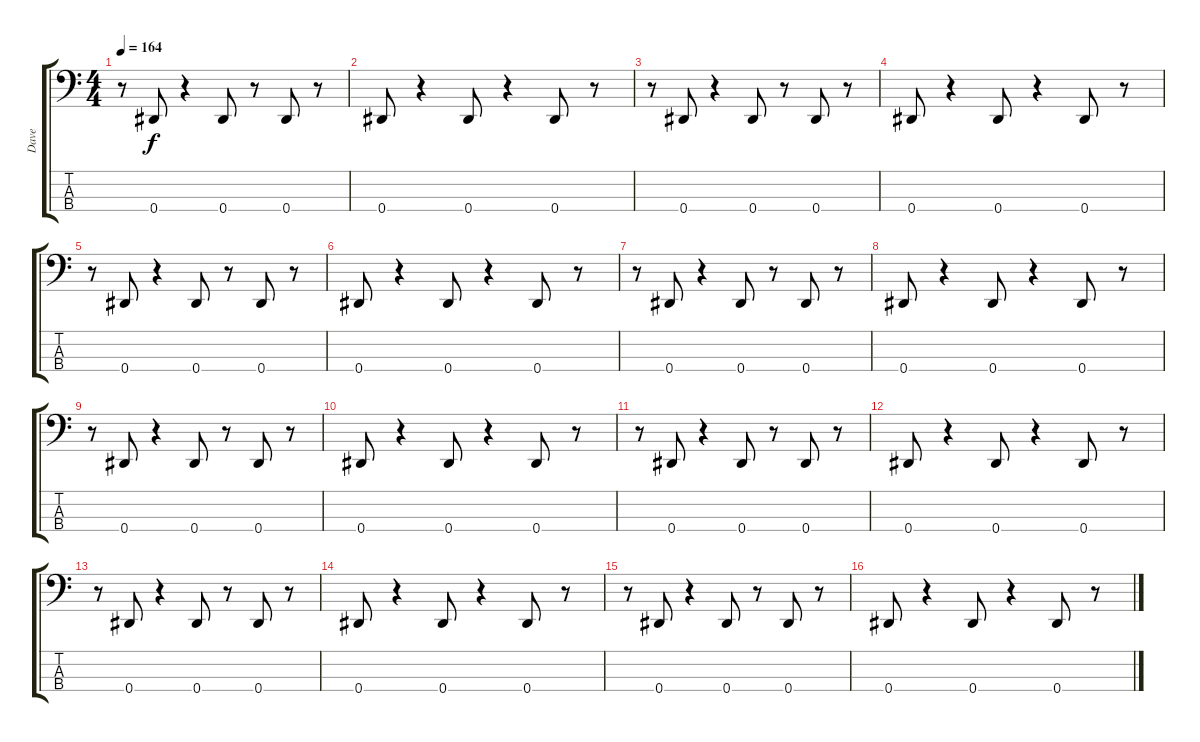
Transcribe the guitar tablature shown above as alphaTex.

\track ("Dave" "Dave") {instrument electricbasspick}
\staff {score tabs}
\tuning (Gb2 Db2 Ab1 Eb1) {hide}
\ts (4 4)
\tempo 164
\clef f4
\ks c
r.8{dy f} 0.4.8 r.4 0.4.8 r.8 0.4.8 r.8 |
0.4.8 r.4 0.4.8 r.4 0.4.8 r.8 |
r.8 0.4.8 r.4 0.4.8 r.8 0.4.8 r.8 |
0.4.8 r.4 0.4.8 r.4 0.4.8 r.8 |
r.8 0.4.8 r.4 0.4.8 r.8 0.4.8 r.8 |
0.4.8 r.4 0.4.8 r.4 0.4.8 r.8 |
r.8 0.4.8 r.4 0.4.8 r.8 0.4.8 r.8 |
0.4.8 r.4 0.4.8 r.4 0.4.8 r.8 |
r.8 0.4.8 r.4 0.4.8 r.8 0.4.8 r.8 |
0.4.8 r.4 0.4.8 r.4 0.4.8 r.8 |
r.8 0.4.8 r.4 0.4.8 r.8 0.4.8 r.8 |
0.4.8 r.4 0.4.8 r.4 0.4.8 r.8 |
r.8 0.4.8 r.4 0.4.8 r.8 0.4.8 r.8 |
0.4.8 r.4 0.4.8 r.4 0.4.8 r.8 |
r.8 0.4.8 r.4 0.4.8 r.8 0.4.8 r.8 |
0.4.8 r.4 0.4.8 r.4 0.4.8 r.8
